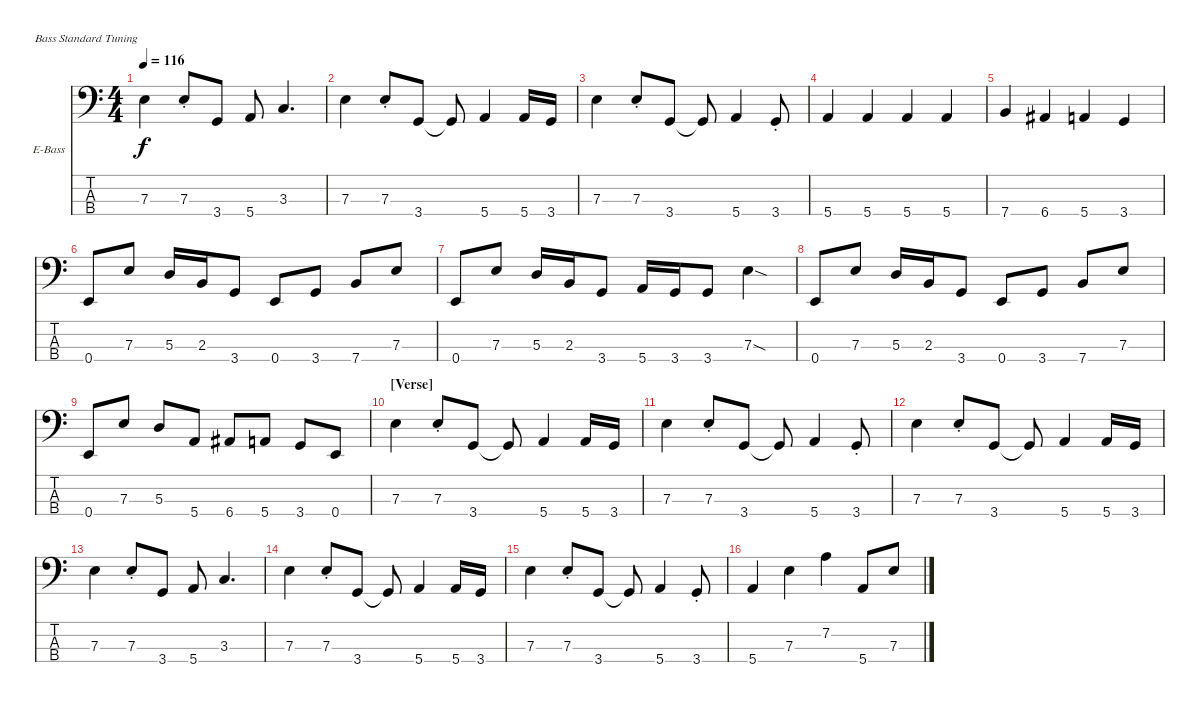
\bracketExtendMode nobrackets
\firstSystemTrackNameOrientation horizontal
\otherSystemsTrackNameOrientation horizontal
\track ("Bass" "E-Bass") {instrument electricbassfinger}
\staff {score tabs}
\tuning (G2 D2 A1 E1)
\ts (4 4)
\tempo 116
\clef f4
\ks c
7.3.4{dy f} 7.3{st}.8 3.4.8 5.4.8 3.3.4{d} |
7.3.4 7.3{st}.8 3.4.8 3.4{t}.8 5.4.4 5.4.16 3.4.16 |
7.3.4 7.3{st}.8 3.4.8 3.4{t}.8 5.4.4 3.4{st}.8 |
5.4.4 5.4.4 5.4.4 5.4.4 |
7.4.4 6.4.4 5.4.4 3.4.4 |
0.4.8 7.3.8 5.3.16 2.3.16 3.4.8 0.4.8 3.4.8 7.4.8 7.3.8 |
0.4.8 7.3.8 5.3.16 2.3.16 3.4.8 5.4.16 3.4.16 3.4.8 7.3{sod}.4 |
0.4.8 7.3.8 5.3.16 2.3.16 3.4.8 0.4.8 3.4.8 7.4.8 7.3.8 |
0.4.8 7.3.8 5.3.8 5.4.8 6.4.8 5.4.8 3.4.8 0.4.8 |
\section ("" "[Verse]")
7.3.4 7.3{st}.8 3.4.8 3.4{t}.8 5.4.4 5.4.16 3.4.16 |
7.3.4 7.3{st}.8 3.4.8 3.4{t}.8 5.4.4 3.4{st}.8 |
7.3.4 7.3{st}.8 3.4.8 3.4{t}.8 5.4.4 5.4.16 3.4.16 |
7.3.4 7.3{st}.8 3.4.8 5.4.8 3.3.4{d} |
7.3.4 7.3{st}.8 3.4.8 3.4{t}.8 5.4.4 5.4.16 3.4.16 |
7.3.4 7.3{st}.8 3.4.8 3.4{t}.8 5.4.4 3.4{st}.8 |
5.4.4 7.3.4 7.2.4 5.4.8 7.3.8
